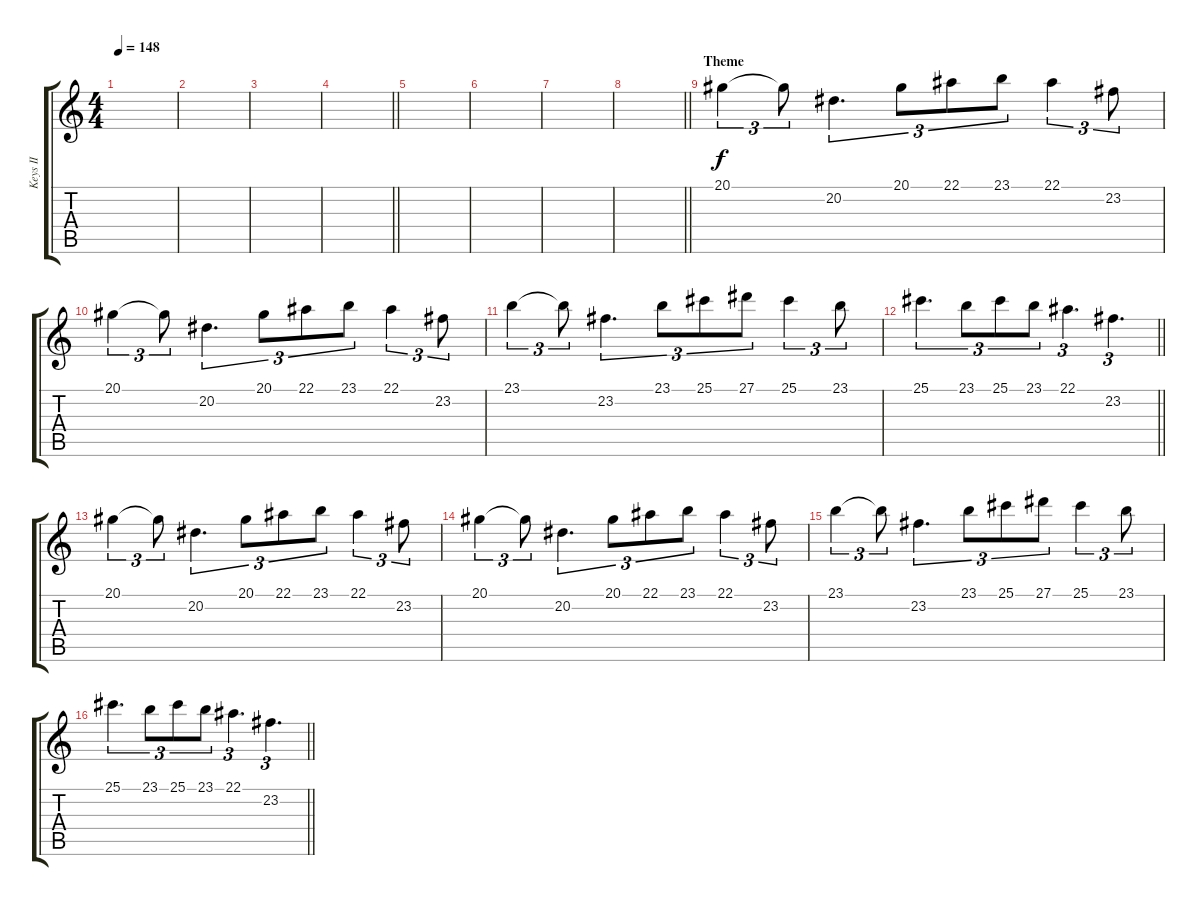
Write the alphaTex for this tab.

\track ("Keys II" "Keys II") {instrument piccolo}
\staff {score tabs}
\tuning (C4 G3 Eb3 Bb2 F2 C2) {hide}
\ts (4 4)
\section ("" "")
\tempo 148
\clef g2
\ks c
|
|
|
\barLineRight lightlight
|
\section ("" "")
|
|
|
\barLineRight lightlight
|
\section ("" "Theme")
20.1.4{tu (3 2)} 20.1{t}.8{tu (3 2)} 20.2.4{d tu (3 2)} 20.1.8{tu (3 2)} 22.1.8{tu (3 2)} 23.1.8{tu (3 2)} 22.1.4{tu (3 2)} 23.2.8{tu (3 2)} |
20.1.4{tu (3 2)} 20.1{t}.8{tu (3 2)} 20.2.4{d tu (3 2)} 20.1.8{tu (3 2)} 22.1.8{tu (3 2)} 23.1.8{tu (3 2)} 22.1.4{tu (3 2)} 23.2.8{tu (3 2)} |
23.1.4{tu (3 2)} 23.1{t}.8{tu (3 2)} 23.2.4{d tu (3 2)} 23.1.8{tu (3 2)} 25.1.8{tu (3 2)} 27.1.8{tu (3 2)} 25.1.4{tu (3 2)} 23.1.8{tu (3 2)} |
\barLineRight lightlight
25.1.4{d tu (3 2)} 23.1.8{tu (3 2)} 25.1.8{tu (3 2)} 23.1.8{tu (3 2)} 22.1.4{d tu (3 2)} 23.2.4{d tu (3 2)} |
\section ("" "")
20.1.4{tu (3 2)} 20.1{t}.8{tu (3 2)} 20.2.4{d tu (3 2)} 20.1.8{tu (3 2)} 22.1.8{tu (3 2)} 23.1.8{tu (3 2)} 22.1.4{tu (3 2)} 23.2.8{tu (3 2)} |
20.1.4{tu (3 2)} 20.1{t}.8{tu (3 2)} 20.2.4{d tu (3 2)} 20.1.8{tu (3 2)} 22.1.8{tu (3 2)} 23.1.8{tu (3 2)} 22.1.4{tu (3 2)} 23.2.8{tu (3 2)} |
23.1.4{tu (3 2)} 23.1{t}.8{tu (3 2)} 23.2.4{d tu (3 2)} 23.1.8{tu (3 2)} 25.1.8{tu (3 2)} 27.1.8{tu (3 2)} 25.1.4{tu (3 2)} 23.1.8{tu (3 2)} |
\barLineRight lightlight
25.1.4{d tu (3 2)} 23.1.8{tu (3 2)} 25.1.8{tu (3 2)} 23.1.8{tu (3 2)} 22.1.4{d tu (3 2)} 23.2.4{d tu (3 2)}
